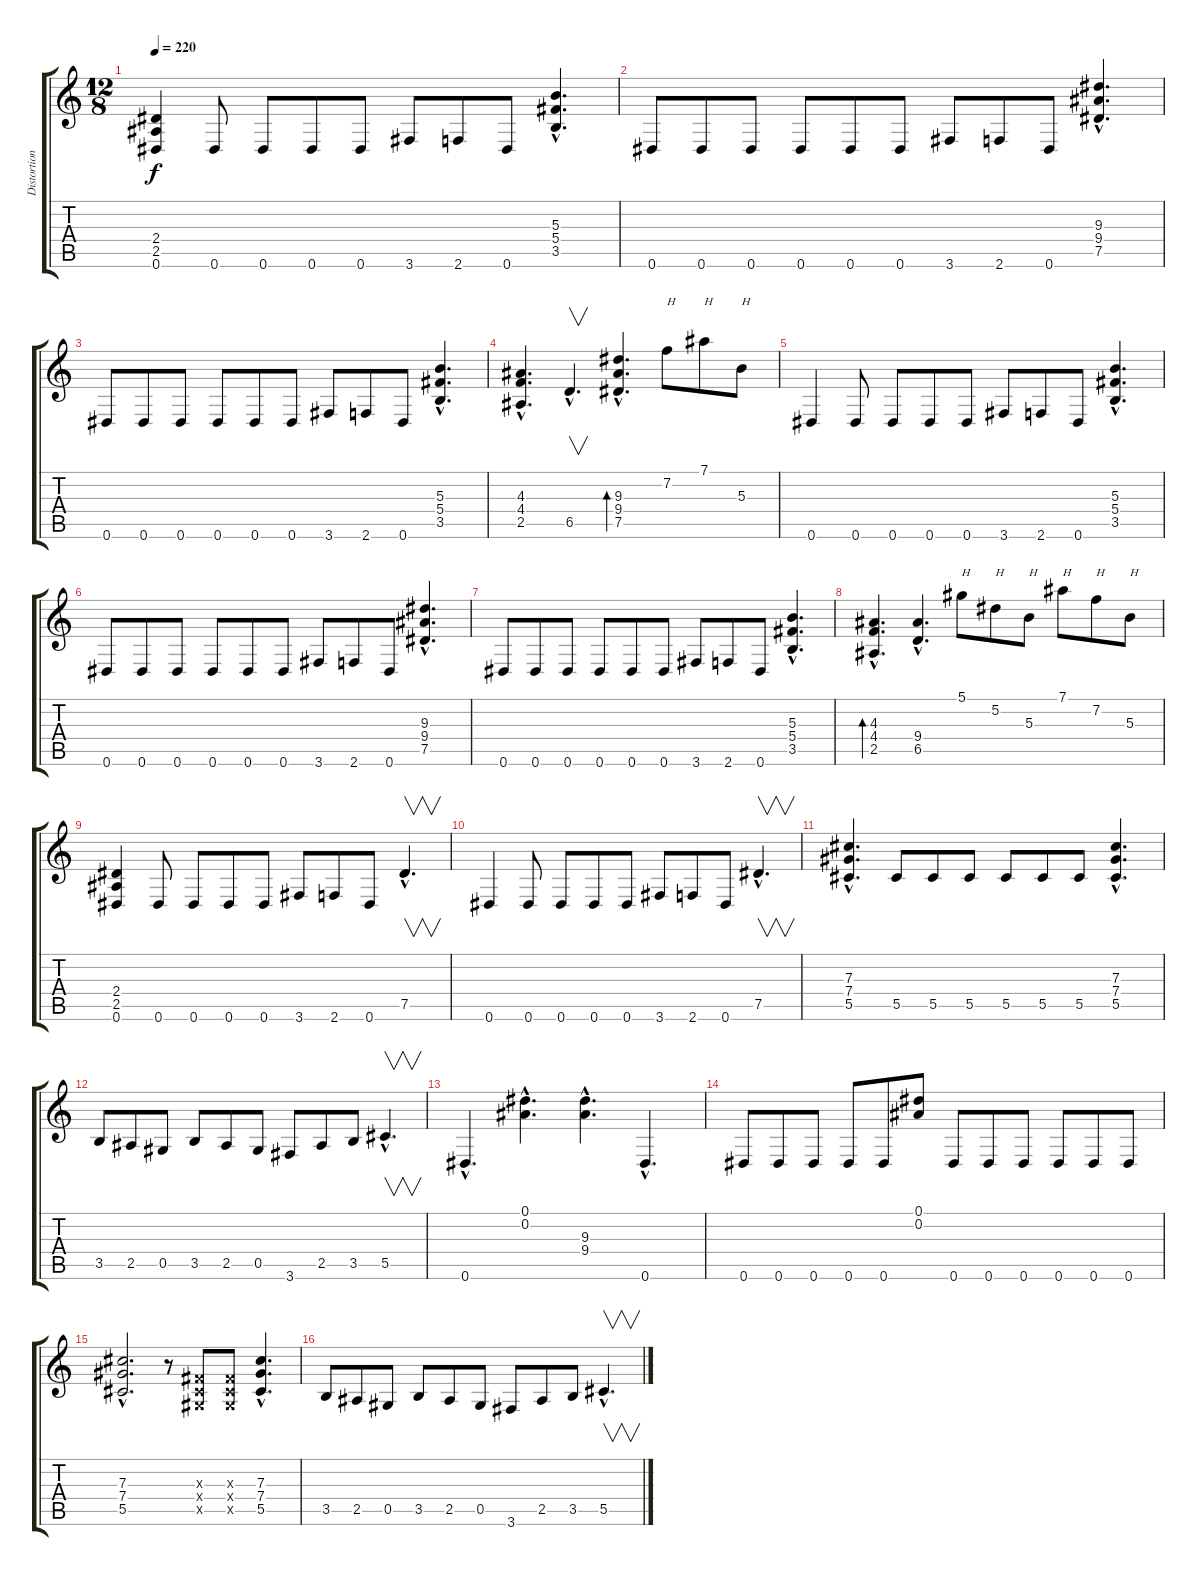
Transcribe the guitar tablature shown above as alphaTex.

\track ("Distortion Guitar" "Distortion") {instrument distortionguitar}
\staff {score tabs}
\tuning (Eb4 Bb3 Gb3 Db3 Ab2 Eb2) {hide}
\ts (12 8)
\tempo 220
\clef g2
\ks c
(2.4 2.5 0.6).4{dy f} 0.6.8 0.6.8 0.6.8 0.6.8 3.6.8 2.6.8 0.6.8 (5.3{hac} 5.4{hac} 3.5{hac}).4{d} |
0.6.8 0.6.8 0.6.8 0.6.8 0.6.8 0.6.8 3.6.8 2.6.8 0.6.8 (9.3{hac} 9.4{hac} 7.5{hac}).4{d} |
0.6.8 0.6.8 0.6.8 0.6.8 0.6.8 0.6.8 3.6.8 2.6.8 0.6.8 (5.3{hac} 5.4{hac} 3.5{hac}).4{d} |
(4.3{hac} 4.4{hac} 2.5{hac}).4{d} 6.5{hac}.4{v d} (9.3{hac} 9.4{hac} 7.5{hac}).4{d bd 480} 7.2.8{txt "H" instrument guitarharmonics} 7.1.8{txt "H"} 5.3.8{txt "H"} |
0.6.4{instrument distortionguitar} 0.6.8 0.6.8 0.6.8 0.6.8 3.6.8 2.6.8 0.6.8 (5.3{hac} 5.4{hac} 3.5{hac}).4{d} |
0.6.8 0.6.8 0.6.8 0.6.8 0.6.8 0.6.8 3.6.8 2.6.8 0.6.8 (9.3{hac} 9.4{hac} 7.5{hac}).4{d} |
0.6.8 0.6.8 0.6.8 0.6.8 0.6.8 0.6.8 3.6.8 2.6.8 0.6.8 (5.3{hac} 5.4{hac} 3.5{hac}).4{d} |
(4.3{hac} 4.4{hac} 2.5{hac}).4{d bd 480} (9.4{hac} 6.5{hac}).4{d} 5.1.8{txt "H" instrument guitarharmonics} 5.2.8{txt "H"} 5.3.8{txt "H"} 7.1.8{txt "H"} 7.2.8{txt "H"} 5.3.8{txt "H"} |
(2.4 2.5 0.6).4{instrument distortionguitar} 0.6.8 0.6.8 0.6.8 0.6.8 3.6.8 2.6.8 0.6.8 7.5{hac}.4{v d} |
0.6.4 0.6.8 0.6.8 0.6.8 0.6.8 3.6.8 2.6.8 0.6.8 7.5{hac}.4{v d} |
(7.3{hac} 7.4{hac} 5.5{hac}).4{d} 5.5.8 5.5.8 5.5.8 5.5.8 5.5.8 5.5.8 (7.3{hac} 7.4{hac} 5.5{hac}).4{d} |
3.5.8 2.5.8 0.5.8 3.5.8 2.5.8 0.5.8 3.6.8 2.5.8 3.5.8 5.5{hac}.4{v d} |
0.6{hac}.4{d} (0.1{hac} 0.2{hac}).4{d} (9.3{hac} 9.4{hac}).4{d} 0.6{hac}.4{d} |
0.6.8 0.6.8 0.6.8 0.6.8 0.6.8 (0.1 0.2).8 0.6.8 0.6.8 0.6.8 0.6.8 0.6.8 0.6.8 |
(7.3{hac} 7.4{hac} 5.5{hac}).2{d} r.8 (0.3{x} 0.4{x} 0.5{x}).8 (0.3{x} 0.4{x} 0.5{x}).8 (7.3{hac} 7.4{hac} 5.5{hac}).4{d} |
3.5.8 2.5.8 0.5.8 3.5.8 2.5.8 0.5.8 3.6.8 2.5.8 3.5.8 5.5{hac}.4{v d}
